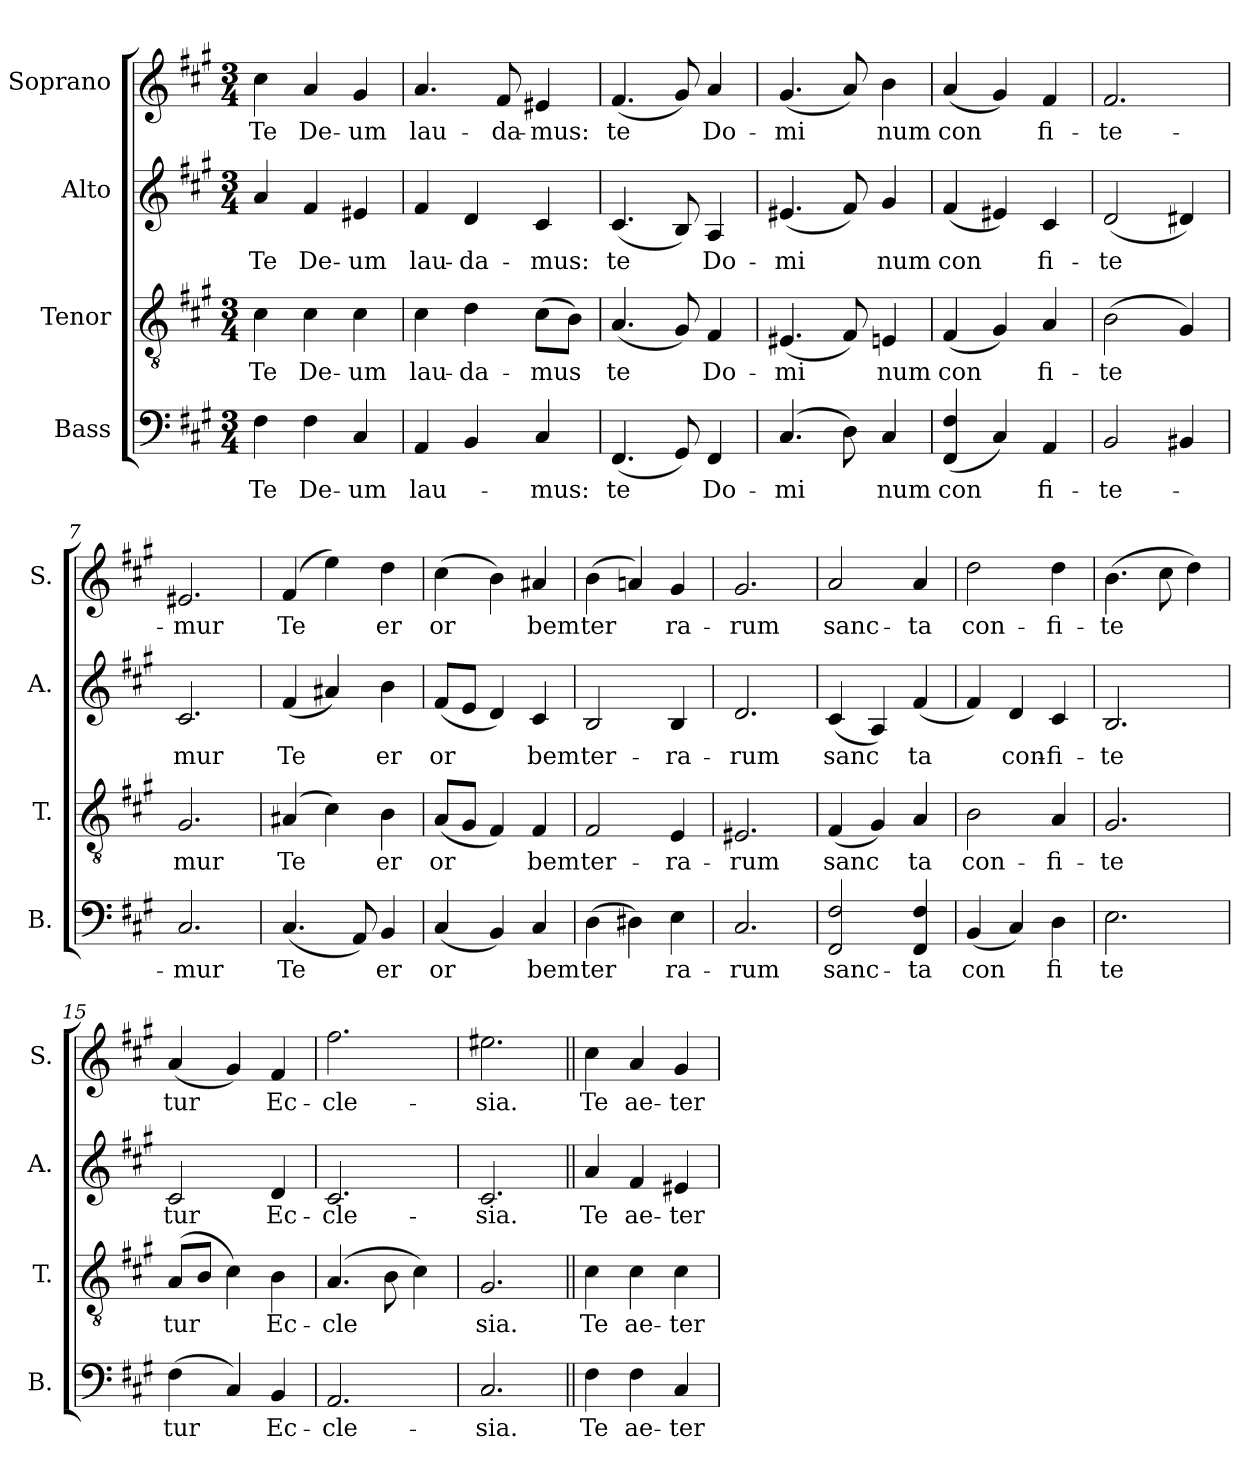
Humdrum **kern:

**kern	**text	**kern	**text	**kern	**text	**kern	**text
*part4	*part4	*part3	*part3	*part2	*part2	*part1	*part1
*staff4	*staff4	*staff3	*staff3	*staff2	*staff2	*staff1	*staff1
*I"Bass	*	*I"Tenor	*	*I"Alto	*	*I"Soprano	*
*I'B.	*	*I'T.	*	*I'A.	*	*I'S.	*
*clefF4	*	*clefGv2	*	*clefG2	*	*clefG2	*
*k[f#c#g#]	*	*k[f#c#g#]	*	*k[f#c#g#]	*	*k[f#c#g#]	*
*M3/4	*	*M3/4	*	*M3/4	*	*M3/4	*
*MM85	*	*MM85	*	*MM85	*	*MM85	*
=1	=1	=1	=1	=1	=1	=1	=1
4F#\	Te	4c#\	Te	4a/	Te	4cc#\	Te
4F#\	De-	4c#\	De-	4f#/	De-	4a/	De-
4C#/	-um	4c#\	-um	4e#X/	-um	4g#/	-um
=2	=2	=2	=2	=2	=2	=2	=2
4AA/	lau-	4c#\	lau-	4f#/	lau-	4.a/	lau-
4BB/	.	4d\	da-	4d/	-da-	.	.
.	.	.	.	.	.	8f#/	-da-
4C#/	-mus:	(8c#\L	-mus	4c#/	-mus:	4e#X/	-mus:
.	.	8B\J)	.	.	.	.	.
=3	=3	=3	=3	=3	=3	=3	=3
(4.FF#/	te	(4.A/	te	(4.c#/	te	(4.f#/	te
8GG#/)	.	8G#/)	.	8B/)	.	8g#/)	.
4FF#/	Do-	4F#/	Do-	4A/	Do-	4a/	Do-
=4	=4	=4	=4	=4	=4	=4	=4
(4.C#/	-mi	(4.E#X/	-mi	(4.e#X/	-mi	(4.g#/	-mi
8D\)	.	8F#/)	.	8f#/)	.	8a/)	.
4C#/	num	4En/	num	4g#/	num	4b\	num
=5	=5	=5	=5	=5	=5	=5	=5
(4FF#/ 4F#/	-con	(4F#/	-con	(4f#/	-con	(4a/	-con
4C#/)	.	4G#/)	.	4e#X/)	.	4g#/)	.
4AA/	fi-	4A/	fi-	4c#/	fi-	4f#/	fi-
=6	=6	=6	=6	=6	=6	=6	=6
2BB/	-te-	(2B\	-te	(2d/	-te	2.f#/	-te-
4BB#X/	.	4G#/)	.	4d#X/)	.	.	.
=7	=7	=7	=7	=7	=7	=7	=7
2.C#/	-mur	2.G#/	mur	2.c#/	mur	2.e#X/	-mur
=8	=8	=8	=8	=8	=8	=8	=8
(4.C#/	Te	(4A#X/	Te	(4f#/	Te	(4f#/	Te
.	.	4c#\)	.	4a#X/)	.	4ee\)	.
8AA/)	.	.	.	.	.	.	.
4BB/	er	4B\	er	4b\	er	4dd\	er
!!LO:LB:g=z
=9	=9	=9	=9	=9	=9	=9	=9
(4C#/	or	(8A/L	or	(8f#/L	or	(4cc#\	or
.	.	8G#/J	.	8e/J	.	.	.
4BB/)	.	4F#/)	.	4d/)	.	4b\)	.
4C#/	bem	4F#/	bem	4c#/	bem	4a#X/	bem
=10	=10	=10	=10	=10	=10	=10	=10
(4D\	ter	2F#/	ter-	2B/	ter-	(4b\	ter
4D#X\)	.	.	.	.	.	4an/)	.
4E\	ra-	4E/	-ra-	4B/	-ra-	4g#/	ra-
=11	=11	=11	=11	=11	=11	=11	=11
2.C#/	-rum	2.E#X/	-rum	2.d/	-rum	2.g#/	-rum
=12	=12	=12	=12	=12	=12	=12	=12
2FF#/ 2F#/	sanc-	(4F#/	-sanc	(4c#/	-sanc	2a/	sanc-
.	.	4G#/)	.	4A/)	.	.	.
4FF#/ 4F#/	-ta	4A/	ta	(4f#/	ta	4a/	-ta
=13	=13	=13	=13	=13	=13	=13	=13
(4BB/	-con	2B\	con-	4f#/)	.	2dd\	con-
4C#/)	.	.	.	4d/	con-	.	.
4D\	fi	4A/	-fi-	4c#/	-fi-	4dd\	-fi-
=14	=14	=14	=14	=14	=14	=14	=14
2.E\	-te	2.G#/	-te	2.B/	-te	(4.b\	-te
.	.	.	.	.	.	8cc#\	.
.	.	.	.	.	.	4dd\)	.
=15	=15	=15	=15	=15	=15	=15	=15
(4F#\	tur	(8A/L	tur	2c#/	tur	(4a/	tur
.	.	8B/J	.	.	.	.	.
4C#/)	.	4c#\)	.	.	.	4g#/)	.
4BB/	Ec-	4B\	Ec-	4d/	Ec-	4f#/	Ec-
=16	=16	=16	=16	=16	=16	=16	=16
2.AA/	-cle-	(4.A/	-cle	2.c#/	-cle-	2.ff#\	-cle-
.	.	8B\	.	.	.	.	.
.	.	4c#\)	.	.	.	.	.
=17	=17	=17	=17	=17	=17	=17	=17
2.C#/	-sia.	2.G#/	-sia.	2.c#/	-sia.	2.ee#X\	-sia.
=18||	=18||	=18||	=18||	=18||	=18||	=18||	=18||
4F#\	Te	4c#\	Te	4a/	Te	4cc#\	Te
4F#\	ae-	4c#\	ae-	4f#/	ae-	4a/	ae-
4C#/	-ter	4c#\	-ter	4e#X/	-ter	4g#/	-ter
=	=	=	=	=	=	=	=
*-	*-	*-	*-	*-	*-	*-	*-
